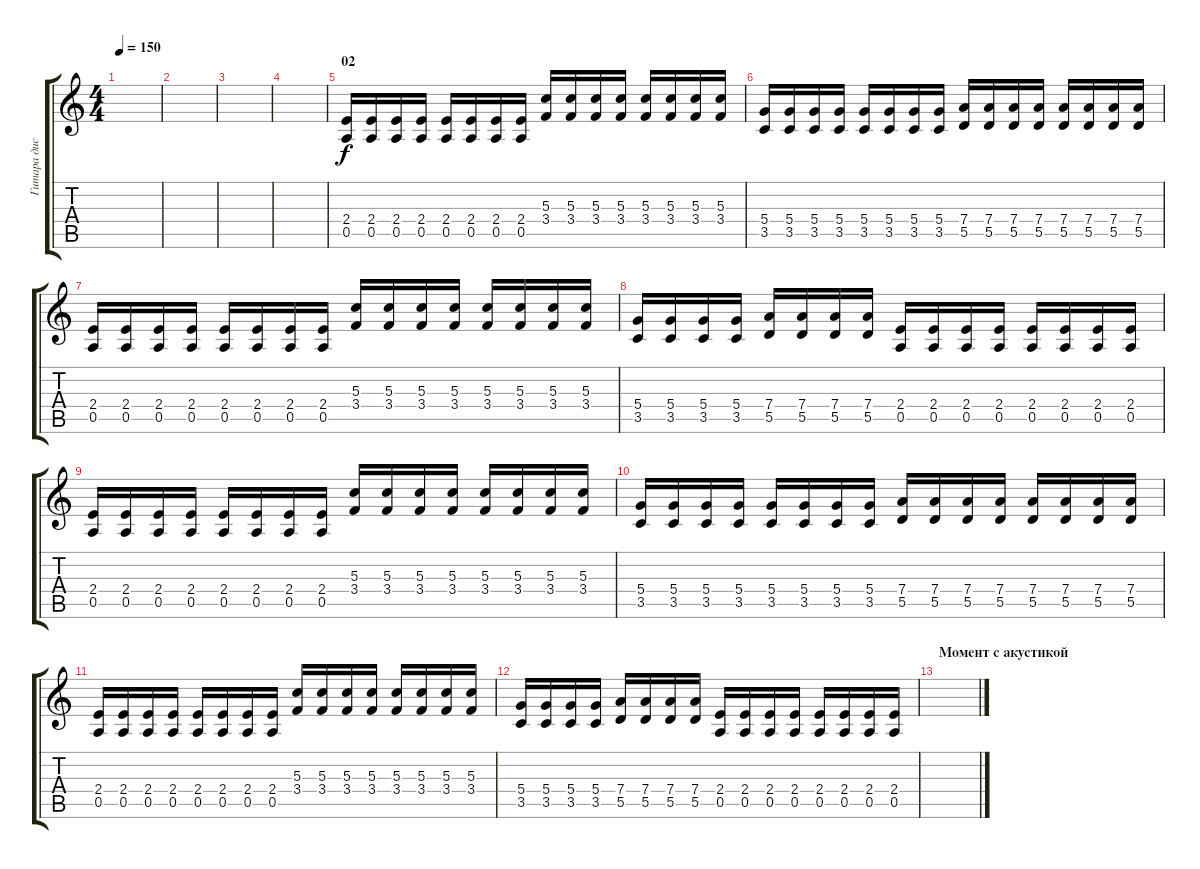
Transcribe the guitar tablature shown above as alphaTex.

\track ("Гитара дист 1" "Гитара дис") {instrument distortionguitar}
\staff {score tabs}
\tuning (E4 B3 G3 D3 A2 E2) {hide}
\ts (4 4)
\tempo 150
\clef g2
\ks c
|
|
|
|
\section ("" "02")
(2.4 0.5).16 (2.4 0.5).16 (2.4 0.5).16 (2.4 0.5).16 (2.4 0.5).16 (2.4 0.5).16 (2.4 0.5).16 (2.4 0.5).16 (5.3 3.4).16 (5.3 3.4).16 (5.3 3.4).16 (5.3 3.4).16 (5.3 3.4).16 (5.3 3.4).16 (5.3 3.4).16 (5.3 3.4).16 |
(5.4 3.5).16 (5.4 3.5).16 (5.4 3.5).16 (5.4 3.5).16 (5.4 3.5).16 (5.4 3.5).16 (5.4 3.5).16 (5.4 3.5).16 (7.4 5.5).16 (7.4 5.5).16 (7.4 5.5).16 (7.4 5.5).16 (7.4 5.5).16 (7.4 5.5).16 (7.4 5.5).16 (7.4 5.5).16 |
(2.4 0.5).16 (2.4 0.5).16 (2.4 0.5).16 (2.4 0.5).16 (2.4 0.5).16 (2.4 0.5).16 (2.4 0.5).16 (2.4 0.5).16 (5.3 3.4).16 (5.3 3.4).16 (5.3 3.4).16 (5.3 3.4).16 (5.3 3.4).16 (5.3 3.4).16 (5.3 3.4).16 (5.3 3.4).16 |
(5.4 3.5).16 (5.4 3.5).16 (5.4 3.5).16 (5.4 3.5).16 (7.4 5.5).16 (7.4 5.5).16 (7.4 5.5).16 (7.4 5.5).16 (2.4 0.5).16 (2.4 0.5).16 (2.4 0.5).16 (2.4 0.5).16 (2.4 0.5).16 (2.4 0.5).16 (2.4 0.5).16 (2.4 0.5).16 |
(2.4 0.5).16 (2.4 0.5).16 (2.4 0.5).16 (2.4 0.5).16 (2.4 0.5).16 (2.4 0.5).16 (2.4 0.5).16 (2.4 0.5).16 (5.3 3.4).16 (5.3 3.4).16 (5.3 3.4).16 (5.3 3.4).16 (5.3 3.4).16 (5.3 3.4).16 (5.3 3.4).16 (5.3 3.4).16 |
(5.4 3.5).16 (5.4 3.5).16 (5.4 3.5).16 (5.4 3.5).16 (5.4 3.5).16 (5.4 3.5).16 (5.4 3.5).16 (5.4 3.5).16 (7.4 5.5).16 (7.4 5.5).16 (7.4 5.5).16 (7.4 5.5).16 (7.4 5.5).16 (7.4 5.5).16 (7.4 5.5).16 (7.4 5.5).16 |
(2.4 0.5).16 (2.4 0.5).16 (2.4 0.5).16 (2.4 0.5).16 (2.4 0.5).16 (2.4 0.5).16 (2.4 0.5).16 (2.4 0.5).16 (5.3 3.4).16 (5.3 3.4).16 (5.3 3.4).16 (5.3 3.4).16 (5.3 3.4).16 (5.3 3.4).16 (5.3 3.4).16 (5.3 3.4).16 |
(5.4 3.5).16 (5.4 3.5).16 (5.4 3.5).16 (5.4 3.5).16 (7.4 5.5).16 (7.4 5.5).16 (7.4 5.5).16 (7.4 5.5).16 (2.4 0.5).16 (2.4 0.5).16 (2.4 0.5).16 (2.4 0.5).16 (2.4 0.5).16 (2.4 0.5).16 (2.4 0.5).16 (2.4 0.5).16 |
\section ("" "Момент с акустикой")
